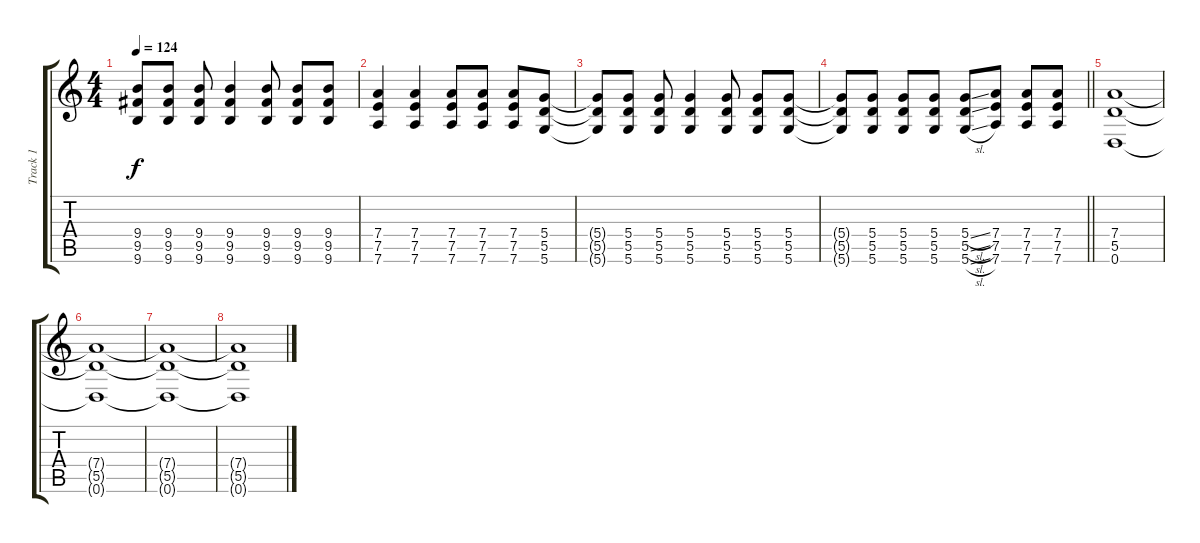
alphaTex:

\track ("Track 1" "Track 1") {instrument overdrivenguitar}
\staff {score tabs}
\tuning (E4 B3 G3 D3 A2 D2) {hide}
\ts (4 4)
\tempo 124
\clef g2
\ks c
(9.4{t} 9.5{t} 9.6{t}).8{dy f} (9.4 9.5 9.6).8 (9.4 9.5 9.6).8 (9.4 9.5 9.6).4 (9.4 9.5 9.6).8 (9.4 9.5 9.6).8 (9.4 9.5 9.6).8 |
(7.4 7.5 7.6).4 (7.4 7.5 7.6).4 (7.4 7.5 7.6).8 (7.4 7.5 7.6).8 (7.4 7.5 7.6).8 (5.4 5.5 5.6).8 |
(5.4{t} 5.5{t} 5.6{t}).8 (5.4 5.5 5.6).8 (5.4 5.5 5.6).8 (5.4 5.5 5.6).4 (5.4 5.5 5.6).8 (5.4 5.5 5.6).8 (5.4 5.5 5.6).8 |
\barLineRight lightlight
(5.4{t} 5.5{t} 5.6{t}).8 (5.4 5.5 5.6).8 (5.4 5.5 5.6).8 (5.4 5.5 5.6).8 (5.4{sl} 5.5{sl} 5.6{sl}).8 (7.4 7.5 7.6).8 (7.4 7.5 7.6).8 (7.4 7.5 7.6).8 |
(7.4 5.5 0.6).1 |
(7.4{t} 5.5{t} 0.6{t}).1 |
(7.4{t} 5.5{t} 0.6{t}).1 |
(7.4{t} 5.5{t} 0.6{t}).1
